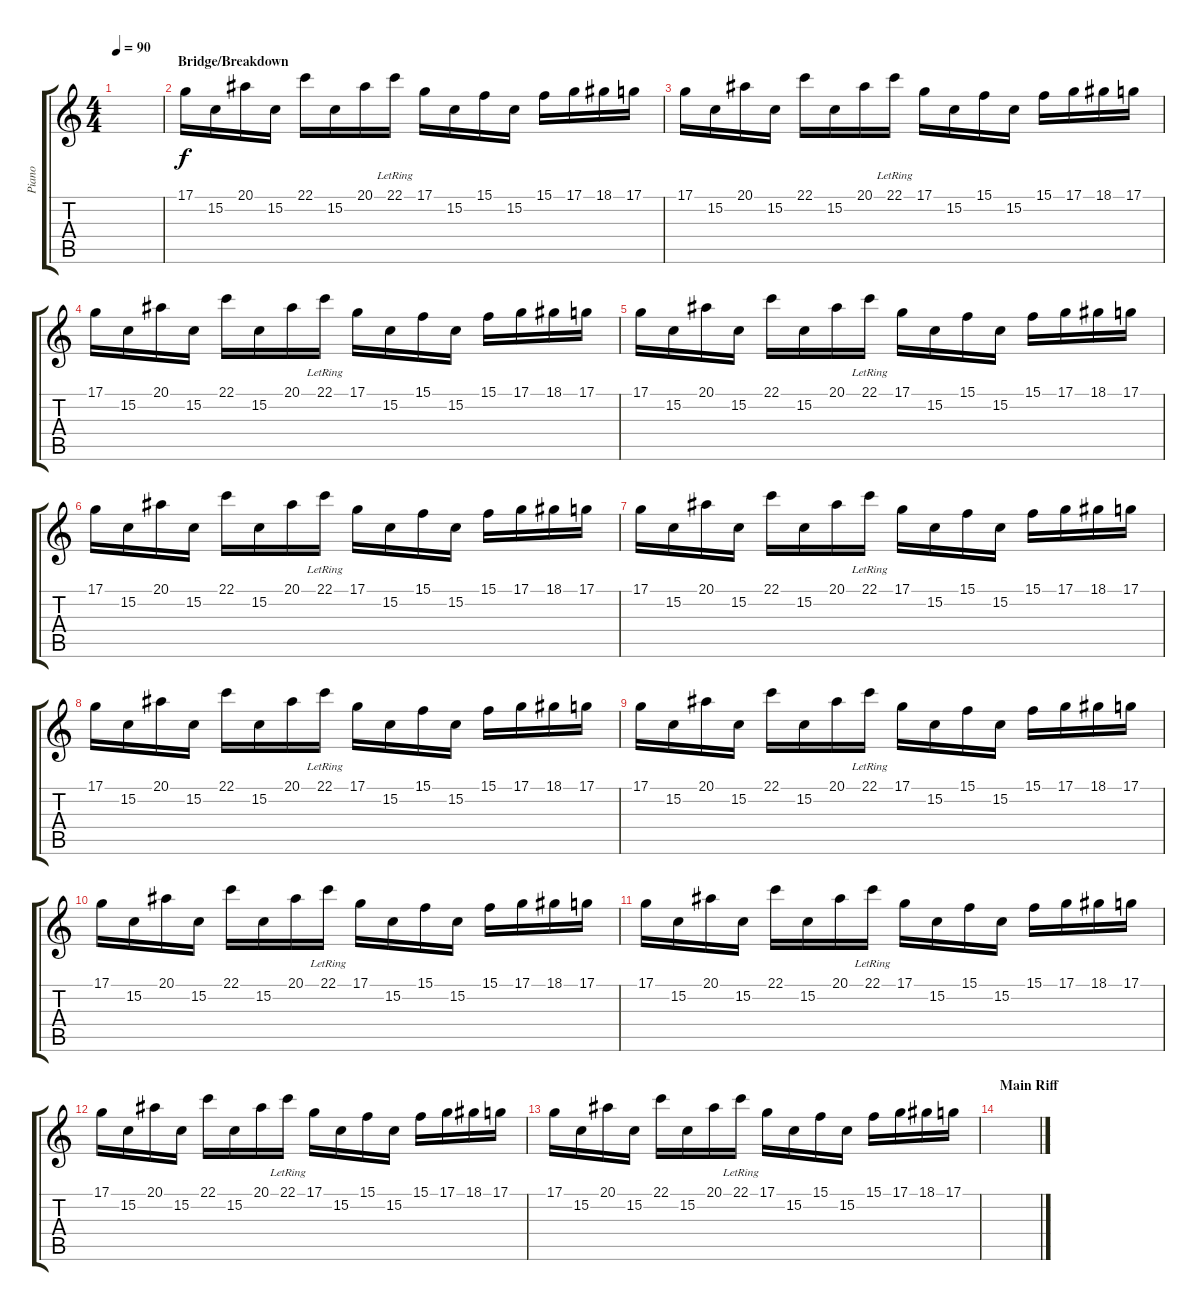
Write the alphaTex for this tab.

\track ("Piano" "Piano") {instrument brightacousticpiano}
\staff {score tabs}
\tuning (D4 A3 F3 C3 G2 C2) {hide}
\ts (4 4)
\tempo 90
\clef g2
\ks c
|
\section ("" "Bridge/Breakdown")
17.1.16 15.2.16 20.1.16 15.2.16 22.1.16 15.2.16 20.1.16 22.1{lr}.16 17.1.16 15.2.16 15.1.16 15.2.16 15.1.16 17.1.16 18.1.16 17.1.16 |
17.1.16 15.2.16 20.1.16 15.2.16 22.1.16 15.2.16 20.1.16 22.1{lr}.16 17.1.16 15.2.16 15.1.16 15.2.16 15.1.16 17.1.16 18.1.16 17.1.16 |
17.1.16 15.2.16 20.1.16 15.2.16 22.1.16 15.2.16 20.1.16 22.1{lr}.16 17.1.16 15.2.16 15.1.16 15.2.16 15.1.16 17.1.16 18.1.16 17.1.16 |
17.1.16 15.2.16 20.1.16 15.2.16 22.1.16 15.2.16 20.1.16 22.1{lr}.16 17.1.16 15.2.16 15.1.16 15.2.16 15.1.16 17.1.16 18.1.16 17.1.16 |
17.1.16 15.2.16 20.1.16 15.2.16 22.1.16 15.2.16 20.1.16 22.1{lr}.16 17.1.16 15.2.16 15.1.16 15.2.16 15.1.16 17.1.16 18.1.16 17.1.16 |
17.1.16 15.2.16 20.1.16 15.2.16 22.1.16 15.2.16 20.1.16 22.1{lr}.16 17.1.16 15.2.16 15.1.16 15.2.16 15.1.16 17.1.16 18.1.16 17.1.16 |
17.1.16 15.2.16 20.1.16 15.2.16 22.1.16 15.2.16 20.1.16 22.1{lr}.16 17.1.16 15.2.16 15.1.16 15.2.16 15.1.16 17.1.16 18.1.16 17.1.16 |
17.1.16 15.2.16 20.1.16 15.2.16 22.1.16 15.2.16 20.1.16 22.1{lr}.16 17.1.16 15.2.16 15.1.16 15.2.16 15.1.16 17.1.16 18.1.16 17.1.16 |
17.1.16 15.2.16 20.1.16 15.2.16 22.1.16 15.2.16 20.1.16 22.1{lr}.16 17.1.16 15.2.16 15.1.16 15.2.16 15.1.16 17.1.16 18.1.16 17.1.16 |
17.1.16 15.2.16 20.1.16 15.2.16 22.1.16 15.2.16 20.1.16 22.1{lr}.16 17.1.16 15.2.16 15.1.16 15.2.16 15.1.16 17.1.16 18.1.16 17.1.16 |
17.1.16 15.2.16 20.1.16 15.2.16 22.1.16 15.2.16 20.1.16 22.1{lr}.16 17.1.16 15.2.16 15.1.16 15.2.16 15.1.16 17.1.16 18.1.16 17.1.16 |
17.1.16 15.2.16 20.1.16 15.2.16 22.1.16 15.2.16 20.1.16 22.1{lr}.16 17.1.16 15.2.16 15.1.16 15.2.16 15.1.16 17.1.16 18.1.16 17.1.16 |
\section ("" "Main Riff")
